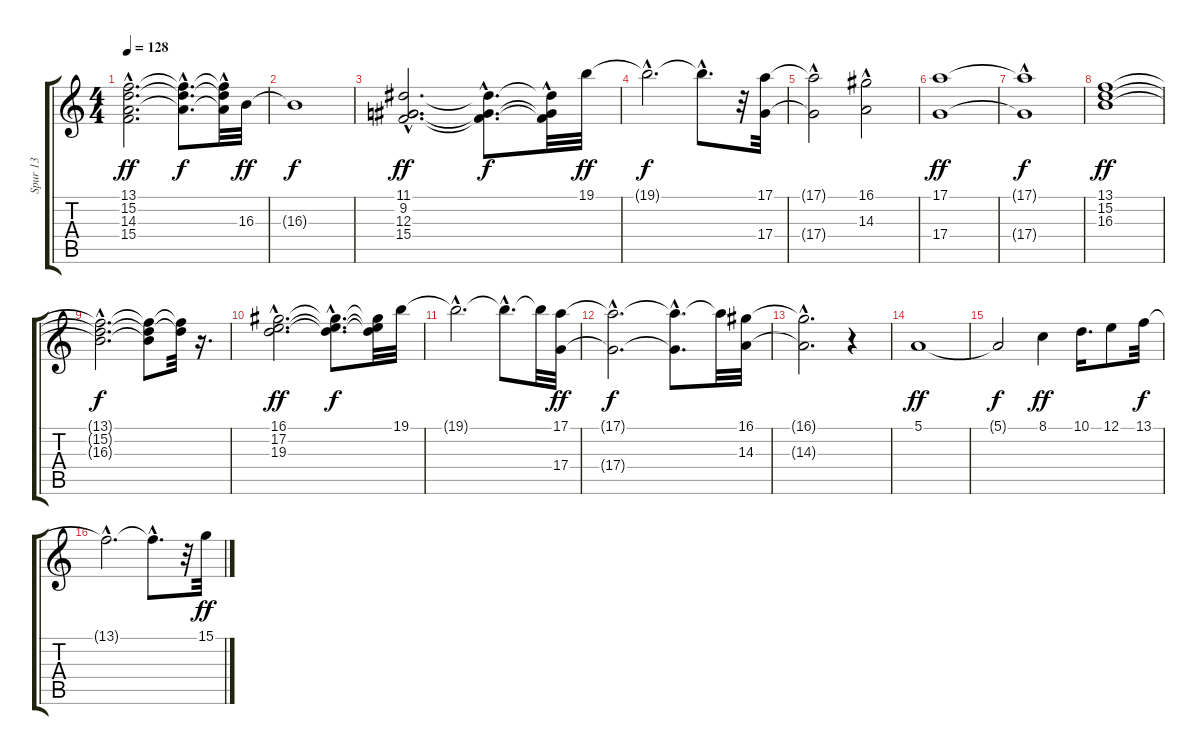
\track ("Spur 13" "Spur 13") {instrument stringensemble1}
\staff {score tabs}
\tuning (E4 B3 G3 D3 A2 E2) {hide}
\ts (4 4)
\tempo 128
\clef g2
\ks c
(13.1{hac} 15.2{hac} 14.3{hac} 15.4).2{d dy ff} (13.1{hac t} 15.2{hac t} 14.3{hac t}).8{d dy f} (13.1{t} 15.2{hac t} 14.3{t}).32 16.3.32{dy ff} |
16.3{t}.1{dy f} |
(11.1{hac} 9.2 12.3{hac} 15.4{hac}).2{d dy ff} (11.1{hac t} 12.3{hac t} 15.4{hac t}).8{d dy f} (11.1{t} 12.3{t} 15.4{hac t}).32 19.1.32{dy ff} |
19.1{hac t}.2{d dy f} 19.1{hac t}.8{d} r.32 (17.1 17.4).32{volume 16} |
(17.1{t} 17.4{hac t}).2 (16.1 14.3{hac}).2 |
(17.1 17.4).1{dy ff} |
(17.1{t} 17.4{hac t}).1{dy f} |
(13.1 15.2 16.3).1{dy ff} |
(13.1{hac t} 15.2{hac t} 16.3{hac t}).2{d dy f} (13.1{t} 15.2{t} 16.3{t}).8 (13.1{t} 15.2{t}).32 r.16{d} |
(16.1{hac} 17.2{hac} 19.3{hac}).2{d dy ff} (16.1{hac t} 17.2{hac t} 19.3{hac t}).8{d dy f} (16.1{t} 17.2{t} 19.3{t}).32 19.1.32 |
19.1{hac t}.2{d} 19.1{hac t}.8{d} 19.1{t}.32 (17.1 17.4).32{dy ff} |
(17.1{hac t} 17.4{hac t}).2{d dy f} (17.1{hac t} 17.4{t}).8{d} 17.1{t}.32 (16.1 14.3).32 |
(16.1{hac t} 14.3{hac t}).2{d} r.4 |
5.1.1{dy ff} |
5.1{t}.2{dy f} 8.1.4{dy ff} 10.1.16{d} 12.1.8 13.1.32{dy f} |
13.1{hac t}.2{d} 13.1{hac t}.8{d} r.32 15.1.32{dy ff}
